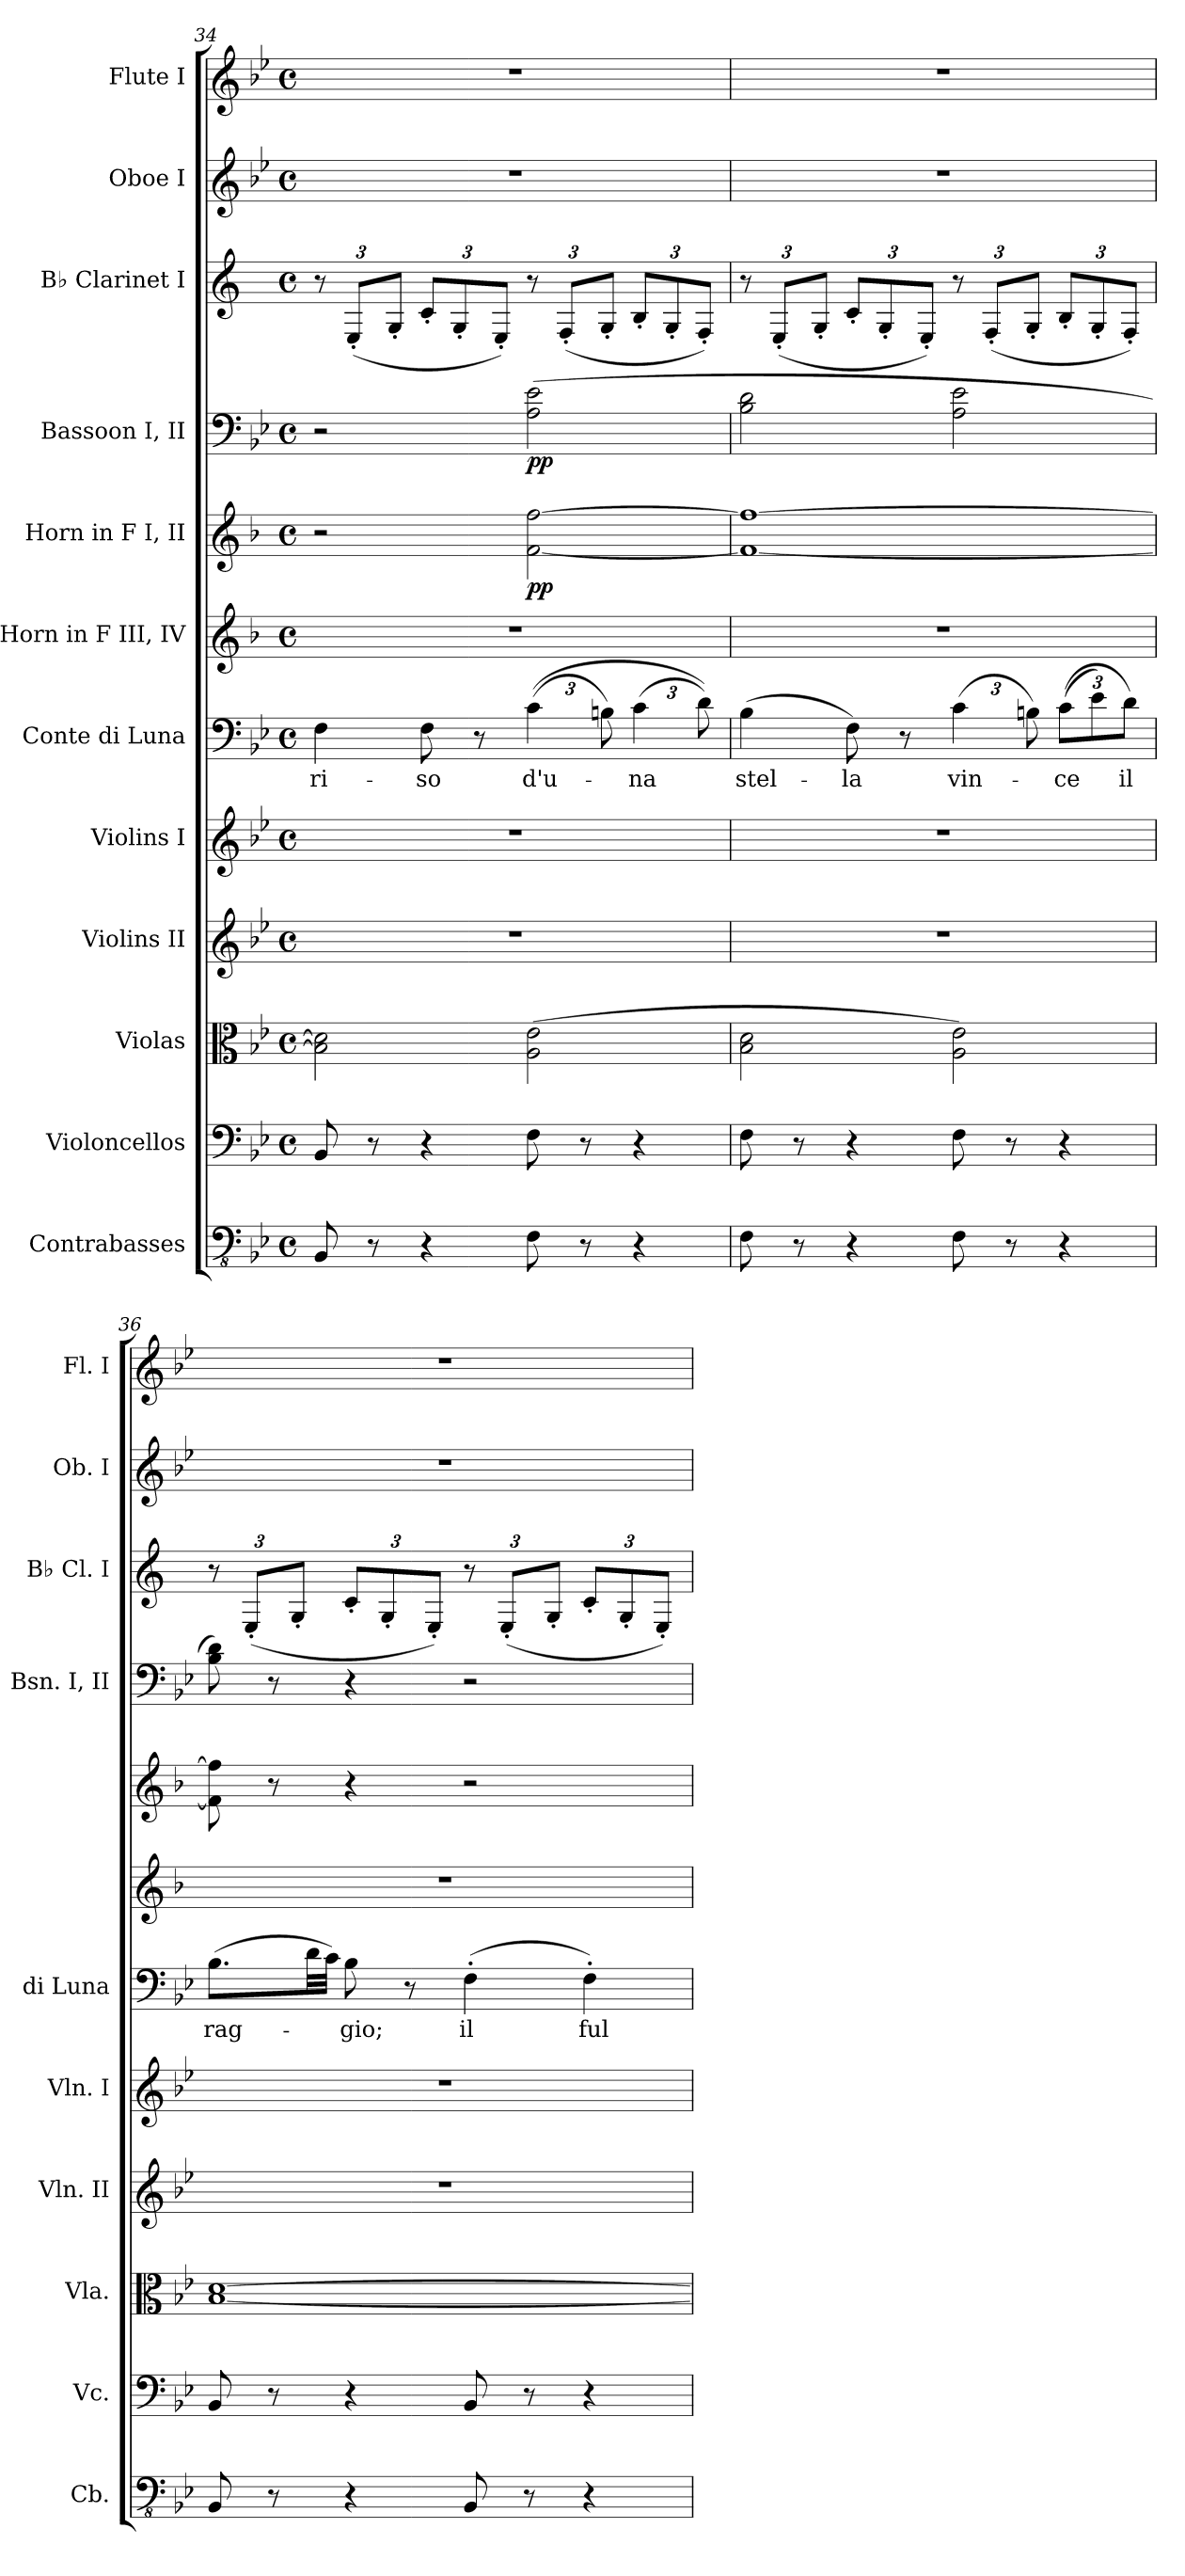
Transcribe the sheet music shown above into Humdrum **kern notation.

**kern	**kern	**kern	**kern	**kern	**kern	**text	**kern	**kern	**dynam	**kern	**dynam	**kern	**kern	**kern
*part12	*part11	*part10	*part9	*part8	*part7	*part7	*part6	*part5	*part5	*part4	*part4	*part3	*part2	*part1
*staff12	*staff11	*staff10	*staff9	*staff8	*staff7	*staff7	*staff6	*staff5	*staff5	*staff4	*staff4	*staff3	*staff2	*staff1
*I"Contrabasses	*I"Violoncellos	*I"Violas	*I"Violins II	*I"Violins I	*I"Conte di Luna	*	*I"Horn in F  III, IV	*I"Horn in F  I, II	*	*I"Bassoon I, II	*	*I"B♭ Clarinet I	*I"Oboe I	*I"Flute I
*I'Cb.	*I'Vc.	*I'Vla.	*I'Vln. II	*I'Vln. I	*I'di Luna	*	*	*	*	*I'Bsn. I, II	*	*I'B♭ Cl. I	*I'Ob. I	*I'Fl. I
*clefFv4	*clefF4	*clefC3	*clefG2	*clefG2	*clefF4	*	*clefG2	*clefG2	*	*clefF4	*	*clefG2	*clefG2	*clefG2
*	*	*	*	*	*	*	*ITrd4c7	*ITrd4c7	*	*	*	*ITrd1c2	*	*
*k[b-e-]	*k[b-e-]	*k[b-e-]	*k[b-e-]	*k[b-e-]	*k[b-e-]	*	*k[b-e-]	*k[b-e-]	*	*k[b-e-]	*	*k[b-e-]	*k[b-e-]	*k[b-e-]
*M4/4	*M4/4	*M4/4	*M4/4	*M4/4	*M4/4	*	*M4/4	*M4/4	*	*M4/4	*	*M4/4	*M4/4	*M4/4
*met(c)	*met(c)	*met(c)	*met(c)	*met(c)	*met(c)	*	*met(c)	*met(c)	*	*met(c)	*	*met(c)	*met(c)	*met(c)
*	*	*	*	*	*	*	*	*	*	*	*	*Xbrackettup	*	*
=34	=34	=34	=34	=34	=34	=34	=34	=34	=34	=34	=34	=34	=34	=34
8BBB-/	8BB-/	2B-\] 2d\]	1r	1r	4F\	-ri-	1r	2r	.	2r	.	12r	1r	1r
.	.	.	.	.	.	.	.	.	.	.	.	(12D'/L	.	.
8r	8r	.	.	.	.	.	.	.	.	.	.	.	.	.
.	.	.	.	.	.	.	.	.	.	.	.	12F'/J	.	.
4r	4r	.	.	.	8F\	-so	.	.	.	.	.	12B-'/L	.	.
.	.	.	.	.	.	.	.	.	.	.	.	12F'/	.	.
.	.	.	.	.	8r	.	.	.	.	.	.	.	.	.
.	.	.	.	.	.	.	.	.	.	.	.	12D'/J)	.	.
*	*	*	*	*	*Xbrackettup	*	*	*	*	*	*	*	*	*
!	!	!	!	!	!	!	!	!	!LO:DY:b	!	!LO:DY:b	!	!	!
8FF\	8F\	(2A\ 2e-\	.	.	((6c\	d'u-	.	[2B-\ [2b-\	pp	(2A\ 2e-\	pp	12r	.	.
.	.	.	.	.	.	.	.	.	.	.	.	(12E-'/L	.	.
8r	8r	.	.	.	.	.	.	.	.	.	.	.	.	.
.	.	.	.	.	12Bn\)	.	.	.	.	.	.	12F'/J	.	.
4r	4r	.	.	.	(6c\	-na	.	.	.	.	.	12A'/L	.	.
.	.	.	.	.	.	.	.	.	.	.	.	12F'/	.	.
.	.	.	.	.	12d\))	.	.	.	.	.	.	12E-'/J)	.	.
!!LO:PB:g=z
=35	=35	=35	=35	=35	=35	=35	=35	=35	=35	=35	=35	=35	=35	=35
8FF\	8F\	2B-\ 2d\	1r	1r	(4B-\	stel-	1r	1B-_ 1b-_	.	2B-\ 2d\	.	12r	1r	1r
.	.	.	.	.	.	.	.	.	.	.	.	(12D'/L	.	.
8r	8r	.	.	.	.	.	.	.	.	.	.	.	.	.
.	.	.	.	.	.	.	.	.	.	.	.	12F'/J	.	.
4r	4r	.	.	.	8F\)	-la	.	.	.	.	.	12B-'/L	.	.
.	.	.	.	.	.	.	.	.	.	.	.	12F'/	.	.
.	.	.	.	.	8r	.	.	.	.	.	.	.	.	.
.	.	.	.	.	.	.	.	.	.	.	.	12D'/J)	.	.
8FF\	8F\	2A\ 2e-\)	.	.	(6c\	vin-	.	.	.	2A\ 2e-\	.	12r	.	.
.	.	.	.	.	.	.	.	.	.	.	.	(12E-'/L	.	.
8r	8r	.	.	.	.	.	.	.	.	.	.	.	.	.
.	.	.	.	.	12Bn\)	.	.	.	.	.	.	12F'/J	.	.
4r	4r	.	.	.	((12c\L	-ce	.	.	.	.	.	12A'/L	.	.
.	.	.	.	.	12e-\)	.	.	.	.	.	.	12F'/	.	.
.	.	.	.	.	12d\J)	il	.	.	.	.	.	12E-'/J)	.	.
=36	=36	=36	=36	=36	=36	=36	=36	=36	=36	=36	=36	=36	=36	=36
8BBB-/	8BB-/	[1B- [1d	1r	1r	(8.B-\L	rag-	1r	8B-\] 8b-\]	.	8B-\ 8d\)	.	12r	1r	1r
.	.	.	.	.	.	.	.	.	.	.	.	(12D'/L	.	.
8r	8r	.	.	.	.	.	.	8r	.	8r	.	.	.	.
.	.	.	.	.	.	.	.	.	.	.	.	12F'/J	.	.
.	.	.	.	.	32d\LL	.	.	.	.	.	.	.	.	.
.	.	.	.	.	32c\JJJ)	.	.	.	.	.	.	.	.	.
4r	4r	.	.	.	8B-\	-gio;	.	4r	.	4r	.	12B-'/L	.	.
.	.	.	.	.	.	.	.	.	.	.	.	12F'/	.	.
.	.	.	.	.	8r	.	.	.	.	.	.	.	.	.
.	.	.	.	.	.	.	.	.	.	.	.	12D'/J)	.	.
8BBB-/	8BB-/	.	.	.	(4F'\	il	.	2r	.	2r	.	12r	.	.
.	.	.	.	.	.	.	.	.	.	.	.	(12D'/L	.	.
8r	8r	.	.	.	.	.	.	.	.	.	.	.	.	.
.	.	.	.	.	.	.	.	.	.	.	.	12F'/J	.	.
4r	4r	.	.	.	4F'\)	ful-	.	.	.	.	.	12B-'/L	.	.
.	.	.	.	.	.	.	.	.	.	.	.	12F'/	.	.
.	.	.	.	.	.	.	.	.	.	.	.	12D'/J)	.	.
=	=	=	=	=	=	=	=	=	=	=	=	=	=	=
*-	*-	*-	*-	*-	*-	*-	*-	*-	*-	*-	*-	*-	*-	*-
